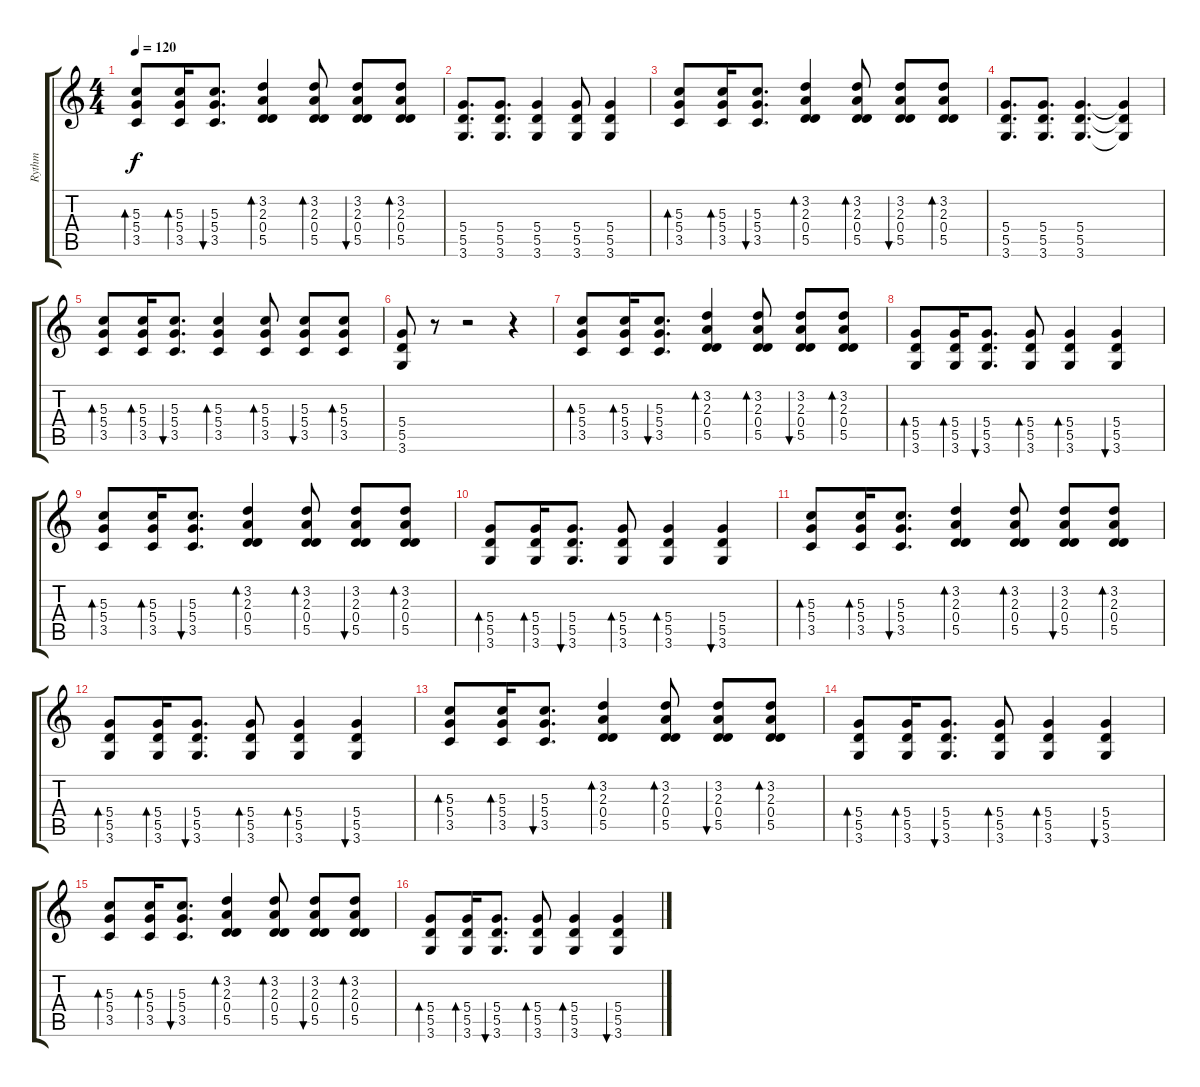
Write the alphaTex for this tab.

\track ("Rythm" "Rythm") {instrument electricguitarjazz}
\staff {score tabs}
\tuning (E4 B3 G3 D3 A2 E2) {hide}
\ts (4 4)
\tempo 120
\clef g2
\ks c
(5.3 5.4 3.5).8{bd 60 dy f} (5.3 5.4 3.5).16{bd 60} (5.3 5.4 3.5).8{d bu 60} (3.2 2.3 0.4 5.5).4{bd 60} (3.2 2.3 0.4 5.5).8{bd 60} (3.2 2.3 0.4 5.5).8{bu 60} (3.2 2.3 0.4 5.5).8{bd 60} |
(5.4 5.5 3.6).8{d} (5.4 5.5 3.6).8{d} (5.4 5.5 3.6).4 (5.4 5.5 3.6).8 (5.4 5.5 3.6).4 |
(5.3 5.4 3.5).8{bd 60} (5.3 5.4 3.5).16{bd 60} (5.3 5.4 3.5).8{d bu 60} (3.2 2.3 0.4 5.5).4{bd 60} (3.2 2.3 0.4 5.5).8{bd 60} (3.2 2.3 0.4 5.5).8{bu 60} (3.2 2.3 0.4 5.5).8{bd 60} |
(5.4 5.5 3.6).8{d} (5.4 5.5 3.6).8{d} (5.4 5.5 3.6).4{d} (5.4{t} 5.5{t} 3.6{t}).4 |
(5.3 5.4 3.5).8{bd 60} (5.3 5.4 3.5).16{bd 60} (5.3 5.4 3.5).8{d bu 60} (5.3 5.4 3.5).4{bd 60} (5.3 5.4 3.5).8{bd 60} (5.3 5.4 3.5).8{bu 60} (5.3 5.4 3.5).8{bd 60} |
(5.4 5.5 3.6).8 r.8 r.2 r.4 |
(5.3 5.4 3.5).8{bd 60 instrument distortionguitar} (5.3 5.4 3.5).16{bd 60} (5.3 5.4 3.5).8{d bu 60} (3.2 2.3 0.4 5.5).4{bd 60} (3.2 2.3 0.4 5.5).8{bd 60} (3.2 2.3 0.4 5.5).8{bu 60} (3.2 2.3 0.4 5.5).8{bd 60} |
(5.4 5.5 3.6).8{bd 60} (5.4 5.5 3.6).16{bd 60} (5.4 5.5 3.6).8{d bu 60} (5.4 5.5 3.6).8{bd 60} (5.4 5.5 3.6).4{bd 60} (5.4 5.5 3.6).4{bu 60} |
(5.3 5.4 3.5).8{bd 60} (5.3 5.4 3.5).16{bd 60} (5.3 5.4 3.5).8{d bu 60} (3.2 2.3 0.4 5.5).4{bd 60} (3.2 2.3 0.4 5.5).8{bd 60} (3.2 2.3 0.4 5.5).8{bu 60} (3.2 2.3 0.4 5.5).8{bd 60} |
(5.4 5.5 3.6).8{bd 60} (5.4 5.5 3.6).16{bd 60} (5.4 5.5 3.6).8{d bu 60} (5.4 5.5 3.6).8{bd 60} (5.4 5.5 3.6).4{bd 60} (5.4 5.5 3.6).4{bu 60} |
(5.3 5.4 3.5).8{bd 60} (5.3 5.4 3.5).16{bd 60} (5.3 5.4 3.5).8{d bu 60} (3.2 2.3 0.4 5.5).4{bd 60} (3.2 2.3 0.4 5.5).8{bd 60} (3.2 2.3 0.4 5.5).8{bu 60} (3.2 2.3 0.4 5.5).8{bd 60} |
(5.4 5.5 3.6).8{bd 60} (5.4 5.5 3.6).16{bd 60} (5.4 5.5 3.6).8{d bu 60} (5.4 5.5 3.6).8{bd 60} (5.4 5.5 3.6).4{bd 60} (5.4 5.5 3.6).4{bu 60} |
(5.3 5.4 3.5).8{bd 60} (5.3 5.4 3.5).16{bd 60} (5.3 5.4 3.5).8{d bu 60} (3.2 2.3 0.4 5.5).4{bd 60} (3.2 2.3 0.4 5.5).8{bd 60} (3.2 2.3 0.4 5.5).8{bu 60} (3.2 2.3 0.4 5.5).8{bd 60} |
(5.4 5.5 3.6).8{bd 60} (5.4 5.5 3.6).16{bd 60} (5.4 5.5 3.6).8{d bu 60} (5.4 5.5 3.6).8{bd 60} (5.4 5.5 3.6).4{bd 60} (5.4 5.5 3.6).4{bu 60} |
(5.3 5.4 3.5).8{bd 60 instrument distortionguitar} (5.3 5.4 3.5).16{bd 60} (5.3 5.4 3.5).8{d bu 60} (3.2 2.3 0.4 5.5).4{bd 60} (3.2 2.3 0.4 5.5).8{bd 60} (3.2 2.3 0.4 5.5).8{bu 60} (3.2 2.3 0.4 5.5).8{bd 60} |
(5.4 5.5 3.6).8{bd 60} (5.4 5.5 3.6).16{bd 60} (5.4 5.5 3.6).8{d bu 60} (5.4 5.5 3.6).8{bd 60} (5.4 5.5 3.6).4{bd 60} (5.4 5.5 3.6).4{bu 60}
